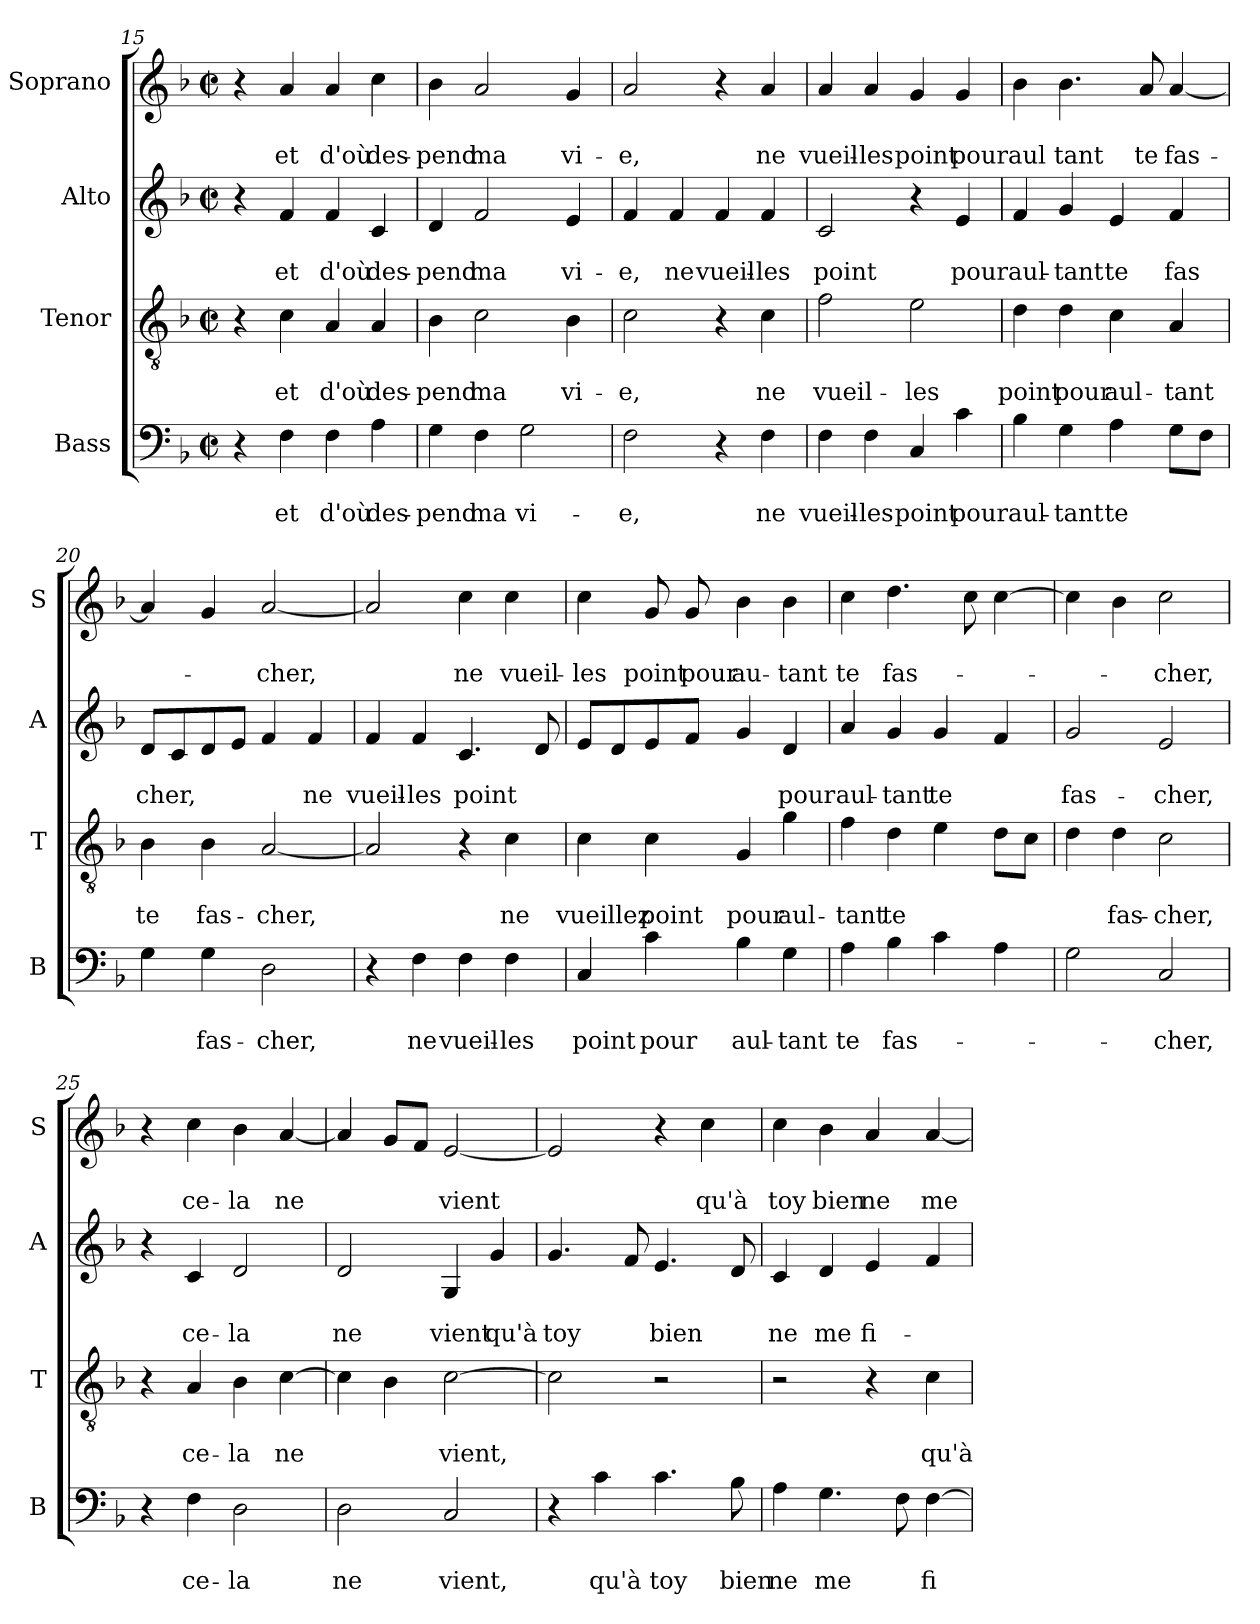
**kern	**text	**text	**kern	**text	**text	**kern	**text	**text	**kern	**text	**text
*part4	*part4	*part4	*part3	*part3	*part3	*part2	*part2	*part2	*part1	*part1	*part1
*staff4	*staff4	*staff4	*staff3	*staff3	*staff3	*staff2	*staff2	*staff2	*staff1	*staff1	*staff1
*I"Bass	*	*	*I"Tenor	*	*	*I"Alto	*	*	*I"Soprano	*	*
*I'B	*	*	*I'T	*	*	*I'A	*	*	*I'S	*	*
*clefF4	*	*	*clefGv2	*	*	*clefG2	*	*	*clefG2	*	*
*k[b-]	*	*	*k[b-]	*	*	*k[b-]	*	*	*k[b-]	*	*
*F:	*	*	*F:	*	*	*F:	*	*	*F:	*	*
*M2/2	*	*	*M2/2	*	*	*M2/2	*	*	*M2/2	*	*
*met(c|)	*	*	*met(c|)	*	*	*met(c|)	*	*	*met(c|)	*	*
=15	=15	=15	=15	=15	=15	=15	=15	=15	=15	=15	=15
4r	.	.	4r	.	.	4r	.	.	4r	.	.
!	!	!LO:LY:b	!	!	!LO:LY:b	!	!	!LO:LY:b	!	!	!LO:LY:b
4F\	.	et	4c\	.	et	4f/	.	et	4a/	.	et
!	!	!LO:LY:b	!	!	!LO:LY:b	!	!	!LO:LY:b	!	!	!LO:LY:b
4F\	.	d'où	4A/	.	d'où	4f/	.	d'où	4a/	.	d'où
!	!	!LO:LY:b	!	!	!LO:LY:b	!	!	!LO:LY:b	!	!	!LO:LY:b
4A\	.	des-	4A/	.	des-	4c/	.	des-	4cc\	.	des-
=16	=16	=16	=16	=16	=16	=16	=16	=16	=16	=16	=16
!	!	!LO:LY:b	!	!	!LO:LY:b	!	!	!LO:LY:b	!	!	!LO:LY:b
4G\	.	-pend	4B-\	.	-pend	4d/	.	-pend	4b-\	.	-pend
!	!	!LO:LY:b	!	!	!LO:LY:b	!	!	!LO:LY:b	!	!	!LO:LY:b
4F\	.	ma	2c\	.	ma	2f/	.	ma	2a/	.	ma
!	!	!LO:LY:b	!	!	!	!	!	!	!	!	!
2G\	.	vi-	.	.	.	.	.	.	.	.	.
!	!	!	!	!	!LO:LY:b	!	!	!LO:LY:b	!	!	!LO:LY:b
.	.	.	4B-\	.	vi-	4e/	.	vi-	4g/	.	vi-
=17	=17	=17	=17	=17	=17	=17	=17	=17	=17	=17	=17
!	!	!LO:LY:b	!	!	!LO:LY:b	!	!	!LO:LY:b	!	!	!LO:LY:b
2F\	.	-e,	2c\	.	-e,	4f/	.	-e,	2a/	.	-e,
!	!	!	!	!	!	!	!	!LO:LY:b	!	!	!
.	.	.	.	.	.	4f/	.	ne	.	.	.
!	!	!	!	!	!	!	!	!LO:LY:b	!	!	!
4r	.	.	4r	.	.	4f/	.	vueil-	4r	.	.
!	!	!LO:LY:b	!	!	!LO:LY:b	!	!	!LO:LY:b	!	!	!LO:LY:b
4F\	.	ne	4c\	.	ne	4f/	.	-les	4a/	.	ne
=18	=18	=18	=18	=18	=18	=18	=18	=18	=18	=18	=18
!	!	!LO:LY:b	!	!	!LO:LY:b	!	!	!LO:LY:b	!	!	!LO:LY:b
4F\	.	vueil-	2f\	.	vueil-	2c/	.	point	4a/	.	vueil-
!	!	!LO:LY:b	!	!	!	!	!	!	!	!	!LO:LY:b
4F\	.	-les	.	.	.	.	.	.	4a/	.	-les
!	!	!LO:LY:b	!	!	!LO:LY:b	!	!	!	!	!	!LO:LY:b
4C/	.	point	2e\	.	-les	4r	.	.	4g/	.	point
!	!	!LO:LY:b	!	!	!	!	!	!LO:LY:b	!	!	!LO:LY:b
4c\	.	pour	.	.	.	4e/	.	pour	4g/	.	pour
!!LO:LB:g=z
=19	=19	=19	=19	=19	=19	=19	=19	=19	=19	=19	=19
!	!	!LO:LY:b	!	!	!LO:LY:b	!	!	!LO:LY:b	!	!	!LO:LY:b
4B-\	.	aul-	4d\	.	point	4f/	.	aul-	4b-\	.	aul
!	!	!LO:LY:b	!	!	!LO:LY:b	!	!	!LO:LY:b	!	!	!LO:LY:b
4G\	.	-tant	4d\	.	pour	4g/	.	-tant	4.b-\	.	tant
!	!	!LO:LY:b	!	!	!LO:LY:b	!	!	!LO:LY:b	!	!	!
4A\	.	te	4c\	.	aul-	4e/	.	te	.	.	.
!	!	!	!	!	!	!	!	!	!	!	!LO:LY:b
.	.	.	.	.	.	.	.	.	8a/	.	te
!	!	!	!	!	!LO:LY:b	!	!	!LO:LY:b	!	!	!LO:LY:b
8G\L	.	.	4A/	.	-tant	4f/	.	fas	[4a/	.	fas-
8F\J	.	.	.	.	.	.	.	.	.	.	.
=20	=20	=20	=20	=20	=20	=20	=20	=20	=20	=20	=20
!	!	!	!	!	!LO:LY:b	!	!	!LO:LY:b	!	!	!
4G\	.	.	4B-\	.	te	8d/L	.	cher,	4a/]	.	.
.	.	.	.	.	.	8c/	.	.	.	.	.
!	!	!LO:LY:b	!	!	!LO:LY:b	!	!	!	!	!	!
4G\	.	fas-	4B-\	.	fas-	8d/	.	.	4g/	.	.
.	.	.	.	.	.	8e/J	.	.	.	.	.
!	!	!LO:LY:b	!	!	!LO:LY:b	!	!	!	!	!	!LO:LY:b
2D\	.	-cher,	[2A/	.	-cher,	4f/	.	.	[2a/	.	-cher,
!	!	!	!	!	!	!	!	!LO:LY:b	!	!	!
.	.	.	.	.	.	4f/	.	ne	.	.	.
=21	=21	=21	=21	=21	=21	=21	=21	=21	=21	=21	=21
!	!	!	!	!	!	!	!	!LO:LY:b	!	!	!
4r	.	.	2A/]	.	.	4f/	.	vueil-	2a/]	.	.
!	!	!LO:LY:b	!	!	!	!	!	!LO:LY:b	!	!	!
4F\	.	ne	.	.	.	4f/	.	-les	.	.	.
!	!	!LO:LY:b	!	!	!	!	!	!LO:LY:b	!	!	!LO:LY:b
4F\	.	vueil-	4r	.	.	4.c/	.	point	4cc\	.	ne
!	!	!LO:LY:b	!	!	!LO:LY:b	!	!	!	!	!	!LO:LY:b
4F\	.	-les	4c\	.	ne	.	.	.	4cc\	.	vueil-
.	.	.	.	.	.	8d/	.	.	.	.	.
=22	=22	=22	=22	=22	=22	=22	=22	=22	=22	=22	=22
!	!	!LO:LY:b	!	!	!LO:LY:b	!	!	!	!	!	!LO:LY:b
4C/	.	point	4c\	.	vueillez	8e/L	.	.	4cc\	.	-les
.	.	.	.	.	.	8d/	.	.	.	.	.
!	!	!LO:LY:b	!	!	!LO:LY:b	!	!	!	!	!	!LO:LY:b
4c\	.	pour	4c\	.	point	8e/	.	.	8g/	.	point
!	!	!	!	!	!	!	!	!	!	!	!LO:LY:b
.	.	.	.	.	.	8f/J	.	.	8g/	.	pour
!	!	!LO:LY:b	!	!	!LO:LY:b	!	!	!	!	!	!LO:LY:b
4B-\	.	aul-	4G/	.	pour	4g/	.	.	4b-\	.	au-
!	!	!LO:LY:b	!	!	!LO:LY:b	!	!	!LO:LY:b	!	!	!LO:LY:b
4G\	.	-tant	4g\	.	aul-	4d/	.	pour	4b-\	.	-tant
=23	=23	=23	=23	=23	=23	=23	=23	=23	=23	=23	=23
!	!	!LO:LY:b	!	!	!LO:LY:b	!	!	!LO:LY:b	!	!	!LO:LY:b
4A\	.	te	4f\	.	-tant	4a/	.	aul-	4cc\	.	te
!	!	!LO:LY:b	!	!	!LO:LY:b	!	!	!LO:LY:b	!	!	!LO:LY:b
4B-\	.	fas-	4d\	.	te	4g/	.	-tant	4.dd\	.	fas-
!	!	!	!	!	!	!	!	!LO:LY:b	!	!	!
4c\	.	.	4e\	.	.	4g/	.	te	.	.	.
.	.	.	.	.	.	.	.	.	8cc\	.	.
4A\	.	.	8d\L	.	.	4f/	.	.	[4cc\	.	.
.	.	.	8c\J	.	.	.	.	.	.	.	.
=24	=24	=24	=24	=24	=24	=24	=24	=24	=24	=24	=24
!	!	!	!	!	!	!	!	!LO:LY:b	!	!	!
2G\	.	.	4d\	.	.	2g/	.	fas-	4cc\]	.	.
!	!	!	!	!	!LO:LY:b	!	!	!	!	!	!
.	.	.	4d\	.	fas-	.	.	.	4b-\	.	.
!	!	!LO:LY:b	!	!	!LO:LY:b	!	!	!LO:LY:b	!	!	!LO:LY:b
2C/	.	-cher,	2c\	.	-cher,	2e/	.	-cher,	2cc\	.	-cher,
!!LO:LB:g=z
=25	=25	=25	=25	=25	=25	=25	=25	=25	=25	=25	=25
4r	.	.	4r	.	.	4r	.	.	4r	.	.
!	!	!LO:LY:b	!	!	!LO:LY:b	!	!	!LO:LY:b	!	!	!LO:LY:b
4F\	.	ce-	4A/	.	ce-	4c/	.	ce-	4cc\	.	ce-
!	!	!LO:LY:b	!	!	!LO:LY:b	!	!	!LO:LY:b	!	!	!LO:LY:b
2D\	.	-la	4B-\	.	-la	2d/	.	-la	4b-\	.	-la
!	!	!	!	!	!LO:LY:b	!	!	!	!	!	!LO:LY:b
.	.	.	[4c\	.	ne	.	.	.	[4a/	.	ne
=26	=26	=26	=26	=26	=26	=26	=26	=26	=26	=26	=26
!	!	!LO:LY:b	!	!	!	!	!	!LO:LY:b	!	!	!
2D\	.	ne	4c\]	.	.	2d/	.	ne	4a/]	.	.
.	.	.	4B-\	.	.	.	.	.	8g/L	.	.
.	.	.	.	.	.	.	.	.	8f/J	.	.
!	!	!LO:LY:b	!	!	!LO:LY:b	!	!	!LO:LY:b	!	!	!LO:LY:b
2C/	.	vient,	[2c\	.	vient,	4G/	.	vient	[2e/	.	vient
!	!	!	!	!	!	!	!	!LO:LY:b	!	!	!
.	.	.	.	.	.	4g/	.	qu'à	.	.	.
=27	=27	=27	=27	=27	=27	=27	=27	=27	=27	=27	=27
!	!	!	!	!	!	!	!	!LO:LY:b	!	!	!
4r	.	.	2c\]	.	.	4.g/	.	toy	2e/]	.	.
!	!	!LO:LY:b	!	!	!	!	!	!	!	!	!
4c\	.	qu'à	.	.	.	.	.	.	.	.	.
.	.	.	.	.	.	8f/	.	.	.	.	.
!	!	!LO:LY:b	!	!	!	!	!	!LO:LY:b	!	!	!
4.c\	.	toy	2r	.	.	4.e/	.	bien	4r	.	.
!	!	!	!	!	!	!	!	!	!	!	!LO:LY:b
.	.	.	.	.	.	.	.	.	4cc\	.	qu'à
!	!	!LO:LY:b	!	!	!	!	!	!	!	!	!
8B-\	.	bien	.	.	.	8d/	.	.	.	.	.
=28	=28	=28	=28	=28	=28	=28	=28	=28	=28	=28	=28
!	!	!LO:LY:b	!	!	!	!	!	!LO:LY:b	!	!	!LO:LY:b
4A\	.	ne	2r	.	.	4c/	.	ne	4cc\	.	toy
!	!	!LO:LY:b	!	!	!	!	!	!LO:LY:b	!	!	!LO:LY:b
4.G\	.	me	.	.	.	4d/	.	me	4b-\	.	bien
!	!	!	!	!	!	!	!	!LO:LY:b	!	!	!LO:LY:b
.	.	.	4r	.	.	4e/	.	fi-	4a/	.	ne
8F\	.	.	.	.	.	.	.	.	.	.	.
!	!	!LO:LY:b	!	!	!LO:LY:b	!	!	!	!	!	!LO:LY:b
[4F\	.	fi-	4c\	.	qu'à	4f/	.	.	[4a/	.	me
=	=	=	=	=	=	=	=	=	=	=	=
*-	*-	*-	*-	*-	*-	*-	*-	*-	*-	*-	*-
